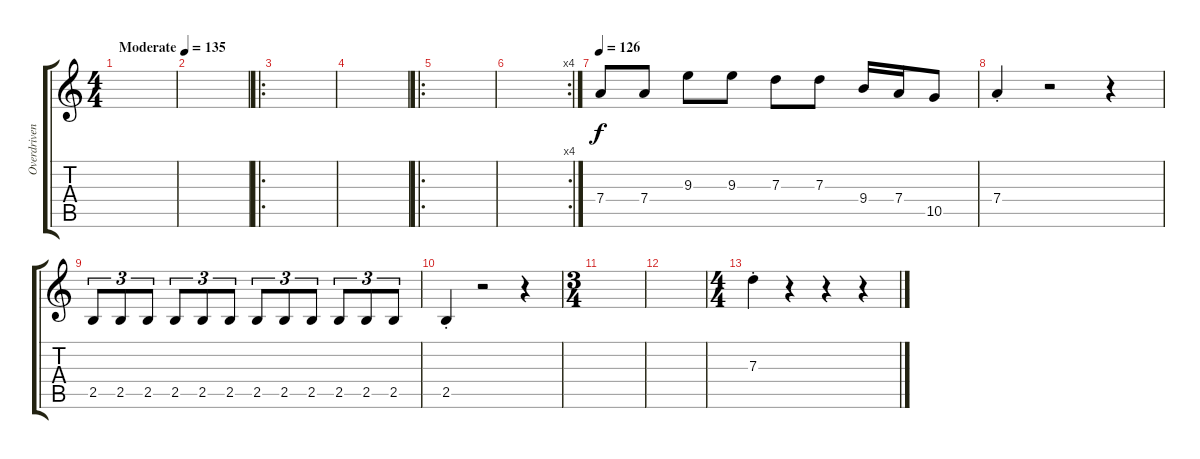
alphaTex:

\track ("Overdriven Guitar" "Overdriven") {instrument overdrivenguitar}
\staff {score tabs}
\tuning (E4 B3 G3 D3 A2 E2) {hide}
\ts (4 4)
\tempo (135 "Moderate")
\clef g2
\ks c
|
|
\ro
|
|
\ro
|
\rc 4
|
\tempo 126
7.4.8 7.4.8 9.3.8 9.3.8 7.3.8 7.3.8 9.4.16 7.4.16 10.5.8 |
7.4{st}.4 r.2 r.4 |
2.5.8{tu (3 2)} 2.5.8{tu (3 2)} 2.5.8{tu (3 2)} 2.5.8{tu (3 2)} 2.5.8{tu (3 2)} 2.5.8{tu (3 2)} 2.5.8{tu (3 2)} 2.5.8{tu (3 2)} 2.5.8{tu (3 2)} 2.5.8{tu (3 2)} 2.5.8{tu (3 2)} 2.5.8{tu (3 2)} |
2.5{st}.4 r.2 r.4 |
\ts (3 4)
|
|
\ts (4 4)
7.3{st}.4{dy f} r.4 r.4 r.4
